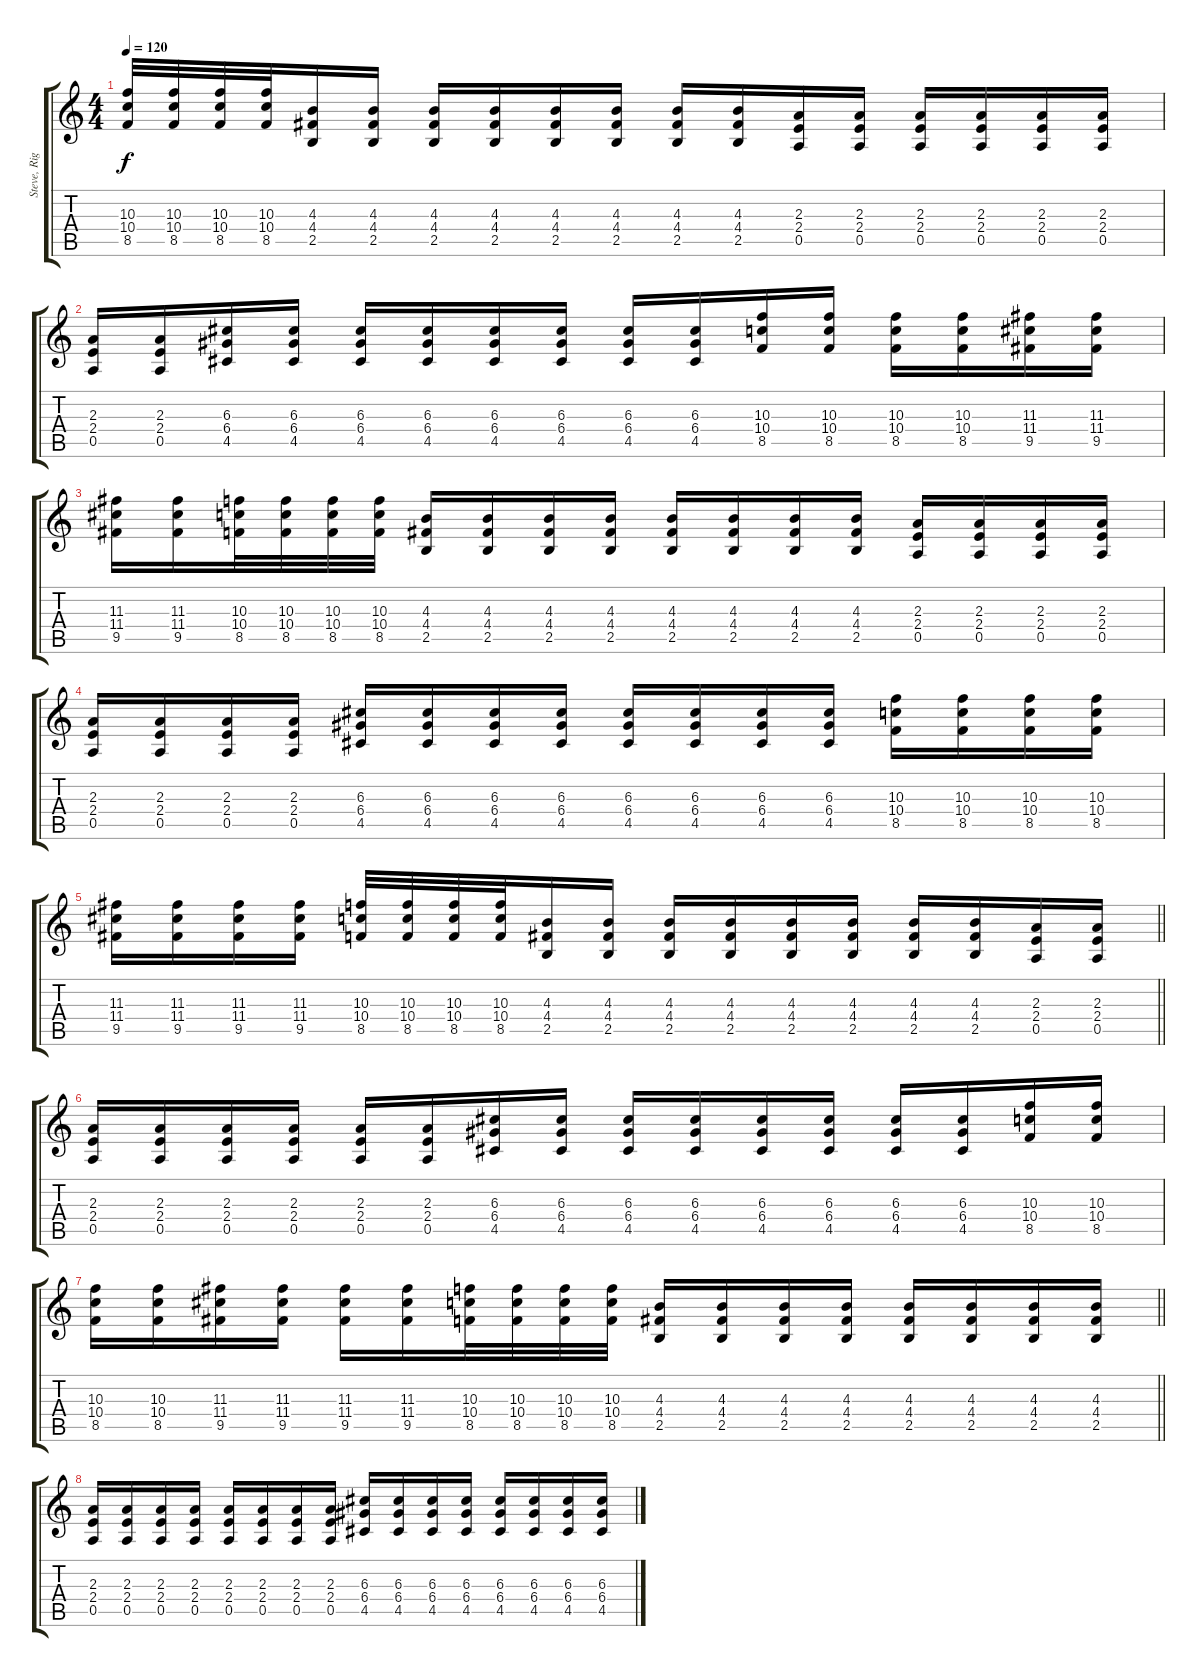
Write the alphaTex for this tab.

\track ("Steve, Righ?" "Steve, Rig") {instrument overdrivenguitar}
\staff {score tabs}
\tuning (E4 B3 G3 D3 A2 E2) {hide}
\ts (4 4)
\tempo 120
\clef g2
\ks c
(10.3 10.4 8.5).32{dy f} (10.3 10.4 8.5).32 (10.3 10.4 8.5).32 (10.3 10.4 8.5).32 (4.3 4.4 2.5).16 (4.3 4.4 2.5).16 (4.3 4.4 2.5).16 (4.3 4.4 2.5).16 (4.3 4.4 2.5).16 (4.3 4.4 2.5).16 (4.3 4.4 2.5).16 (4.3 4.4 2.5).16 (2.3 2.4 0.5).16 (2.3 2.4 0.5).16 (2.3 2.4 0.5).16 (2.3 2.4 0.5).16 (2.3 2.4 0.5).16 (2.3 2.4 0.5).16 |
(2.3 2.4 0.5).16 (2.3 2.4 0.5).16 (6.3 6.4 4.5).16 (6.3 6.4 4.5).16 (6.3 6.4 4.5).16 (6.3 6.4 4.5).16 (6.3 6.4 4.5).16 (6.3 6.4 4.5).16 (6.3 6.4 4.5).16 (6.3 6.4 4.5).16 (10.3 10.4 8.5).16 (10.3 10.4 8.5).16 (10.3 10.4 8.5).16 (10.3 10.4 8.5).16 (11.3 11.4 9.5).16 (11.3 11.4 9.5).16 |
(11.3 11.4 9.5).16 (11.3 11.4 9.5).16 (10.3 10.4 8.5).32 (10.3 10.4 8.5).32 (10.3 10.4 8.5).32 (10.3 10.4 8.5).32 (4.3 4.4 2.5).16 (4.3 4.4 2.5).16 (4.3 4.4 2.5).16 (4.3 4.4 2.5).16 (4.3 4.4 2.5).16 (4.3 4.4 2.5).16 (4.3 4.4 2.5).16 (4.3 4.4 2.5).16 (2.3 2.4 0.5).16 (2.3 2.4 0.5).16 (2.3 2.4 0.5).16 (2.3 2.4 0.5).16 |
(2.3 2.4 0.5).16 (2.3 2.4 0.5).16 (2.3 2.4 0.5).16 (2.3 2.4 0.5).16 (6.3 6.4 4.5).16 (6.3 6.4 4.5).16 (6.3 6.4 4.5).16 (6.3 6.4 4.5).16 (6.3 6.4 4.5).16 (6.3 6.4 4.5).16 (6.3 6.4 4.5).16 (6.3 6.4 4.5).16 (10.3 10.4 8.5).16 (10.3 10.4 8.5).16 (10.3 10.4 8.5).16 (10.3 10.4 8.5).16 |
\barLineRight lightlight
(11.3 11.4 9.5).16 (11.3 11.4 9.5).16 (11.3 11.4 9.5).16 (11.3 11.4 9.5).16 (10.3 10.4 8.5).32 (10.3 10.4 8.5).32 (10.3 10.4 8.5).32 (10.3 10.4 8.5).32 (4.3 4.4 2.5).16 (4.3 4.4 2.5).16 (4.3 4.4 2.5).16 (4.3 4.4 2.5).16 (4.3 4.4 2.5).16 (4.3 4.4 2.5).16 (4.3 4.4 2.5).16 (4.3 4.4 2.5).16 (2.3 2.4 0.5).16 (2.3 2.4 0.5).16 |
(2.3 2.4 0.5).16 (2.3 2.4 0.5).16 (2.3 2.4 0.5).16 (2.3 2.4 0.5).16 (2.3 2.4 0.5).16 (2.3 2.4 0.5).16 (6.3 6.4 4.5).16 (6.3 6.4 4.5).16 (6.3 6.4 4.5).16 (6.3 6.4 4.5).16 (6.3 6.4 4.5).16 (6.3 6.4 4.5).16 (6.3 6.4 4.5).16 (6.3 6.4 4.5).16 (10.3 10.4 8.5).16 (10.3 10.4 8.5).16 |
\barLineRight lightlight
(10.3 10.4 8.5).16 (10.3 10.4 8.5).16 (11.3 11.4 9.5).16 (11.3 11.4 9.5).16 (11.3 11.4 9.5).16 (11.3 11.4 9.5).16 (10.3 10.4 8.5).32 (10.3 10.4 8.5).32 (10.3 10.4 8.5).32 (10.3 10.4 8.5).32 (4.3 4.4 2.5).16 (4.3 4.4 2.5).16 (4.3 4.4 2.5).16 (4.3 4.4 2.5).16 (4.3 4.4 2.5).16 (4.3 4.4 2.5).16 (4.3 4.4 2.5).16 (4.3 4.4 2.5).16 |
(2.3 2.4 0.5).16 (2.3 2.4 0.5).16 (2.3 2.4 0.5).16 (2.3 2.4 0.5).16 (2.3 2.4 0.5).16 (2.3 2.4 0.5).16 (2.3 2.4 0.5).16 (2.3 2.4 0.5).16 (6.3 6.4 4.5).16 (6.3 6.4 4.5).16 (6.3 6.4 4.5).16 (6.3 6.4 4.5).16 (6.3 6.4 4.5).16 (6.3 6.4 4.5).16 (6.3 6.4 4.5).16 (6.3 6.4 4.5).16
